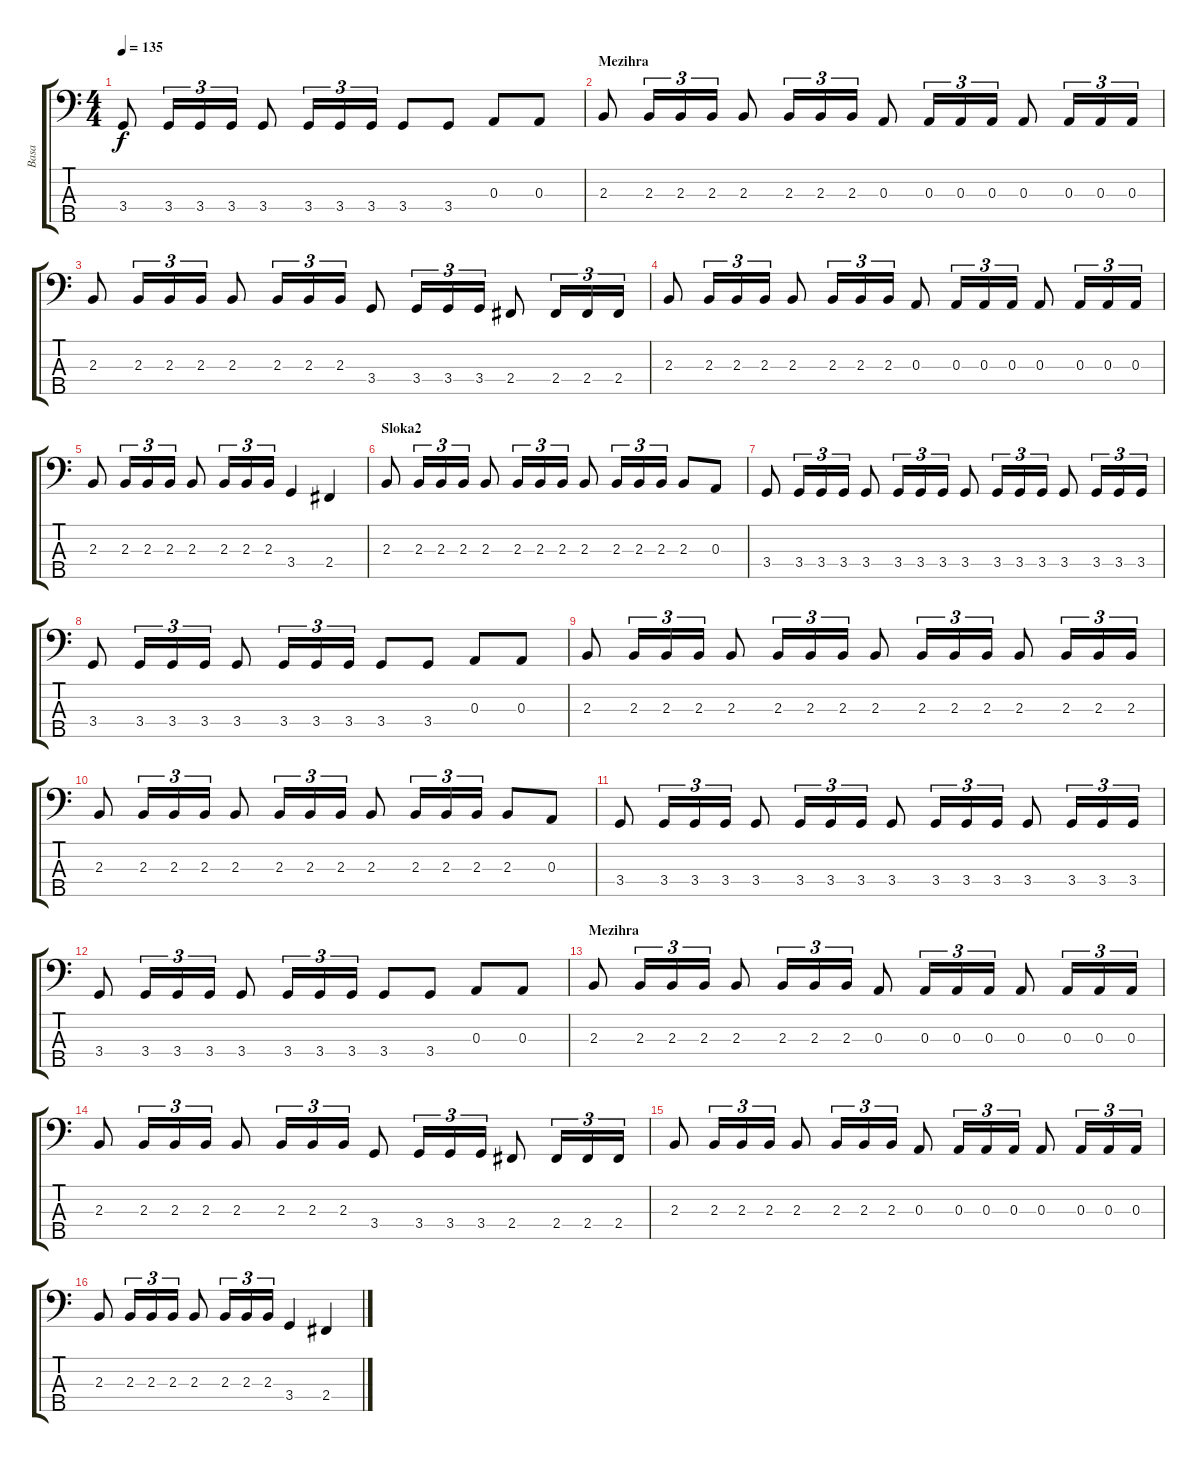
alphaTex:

\track ("Basa" "Basa") {instrument electricbassfinger}
\staff {score tabs}
\tuning (G2 D2 A1 E1 B0) {hide}
\ts (4 4)
\tempo 135
\clef f4
\ks c
3.4.8{dy f} 3.4.16{tu (3 2)} 3.4.16{tu (3 2)} 3.4.16{tu (3 2)} 3.4.8 3.4.16{tu (3 2)} 3.4.16{tu (3 2)} 3.4.16{tu (3 2)} 3.4.8 3.4.8 0.3.8 0.3.8 |
\section ("" "Mezihra")
2.3.8 2.3.16{tu (3 2)} 2.3.16{tu (3 2)} 2.3.16{tu (3 2)} 2.3.8 2.3.16{tu (3 2)} 2.3.16{tu (3 2)} 2.3.16{tu (3 2)} 0.3.8 0.3.16{tu (3 2)} 0.3.16{tu (3 2)} 0.3.16{tu (3 2)} 0.3.8 0.3.16{tu (3 2)} 0.3.16{tu (3 2)} 0.3.16{tu (3 2)} |
2.3.8 2.3.16{tu (3 2)} 2.3.16{tu (3 2)} 2.3.16{tu (3 2)} 2.3.8 2.3.16{tu (3 2)} 2.3.16{tu (3 2)} 2.3.16{tu (3 2)} 3.4.8 3.4.16{tu (3 2)} 3.4.16{tu (3 2)} 3.4.16{tu (3 2)} 2.4.8 2.4.16{tu (3 2)} 2.4.16{tu (3 2)} 2.4.16{tu (3 2)} |
2.3.8 2.3.16{tu (3 2)} 2.3.16{tu (3 2)} 2.3.16{tu (3 2)} 2.3.8 2.3.16{tu (3 2)} 2.3.16{tu (3 2)} 2.3.16{tu (3 2)} 0.3.8 0.3.16{tu (3 2)} 0.3.16{tu (3 2)} 0.3.16{tu (3 2)} 0.3.8 0.3.16{tu (3 2)} 0.3.16{tu (3 2)} 0.3.16{tu (3 2)} |
2.3.8 2.3.16{tu (3 2)} 2.3.16{tu (3 2)} 2.3.16{tu (3 2)} 2.3.8 2.3.16{tu (3 2)} 2.3.16{tu (3 2)} 2.3.16{tu (3 2)} 3.4.4 2.4.4 |
\section ("" "Sloka2")
2.3.8 2.3.16{tu (3 2)} 2.3.16{tu (3 2)} 2.3.16{tu (3 2)} 2.3.8 2.3.16{tu (3 2)} 2.3.16{tu (3 2)} 2.3.16{tu (3 2)} 2.3.8 2.3.16{tu (3 2)} 2.3.16{tu (3 2)} 2.3.16{tu (3 2)} 2.3.8 0.3.8 |
3.4.8 3.4.16{tu (3 2)} 3.4.16{tu (3 2)} 3.4.16{tu (3 2)} 3.4.8 3.4.16{tu (3 2)} 3.4.16{tu (3 2)} 3.4.16{tu (3 2)} 3.4.8 3.4.16{tu (3 2)} 3.4.16{tu (3 2)} 3.4.16{tu (3 2)} 3.4.8 3.4.16{tu (3 2)} 3.4.16{tu (3 2)} 3.4.16{tu (3 2)} |
3.4.8 3.4.16{tu (3 2)} 3.4.16{tu (3 2)} 3.4.16{tu (3 2)} 3.4.8 3.4.16{tu (3 2)} 3.4.16{tu (3 2)} 3.4.16{tu (3 2)} 3.4.8 3.4.8 0.3.8 0.3.8 |
2.3.8 2.3.16{tu (3 2)} 2.3.16{tu (3 2)} 2.3.16{tu (3 2)} 2.3.8 2.3.16{tu (3 2)} 2.3.16{tu (3 2)} 2.3.16{tu (3 2)} 2.3.8 2.3.16{tu (3 2)} 2.3.16{tu (3 2)} 2.3.16{tu (3 2)} 2.3.8 2.3.16{tu (3 2)} 2.3.16{tu (3 2)} 2.3.16{tu (3 2)} |
2.3.8 2.3.16{tu (3 2)} 2.3.16{tu (3 2)} 2.3.16{tu (3 2)} 2.3.8 2.3.16{tu (3 2)} 2.3.16{tu (3 2)} 2.3.16{tu (3 2)} 2.3.8 2.3.16{tu (3 2)} 2.3.16{tu (3 2)} 2.3.16{tu (3 2)} 2.3.8 0.3.8 |
3.4.8 3.4.16{tu (3 2)} 3.4.16{tu (3 2)} 3.4.16{tu (3 2)} 3.4.8 3.4.16{tu (3 2)} 3.4.16{tu (3 2)} 3.4.16{tu (3 2)} 3.4.8 3.4.16{tu (3 2)} 3.4.16{tu (3 2)} 3.4.16{tu (3 2)} 3.4.8 3.4.16{tu (3 2)} 3.4.16{tu (3 2)} 3.4.16{tu (3 2)} |
3.4.8 3.4.16{tu (3 2)} 3.4.16{tu (3 2)} 3.4.16{tu (3 2)} 3.4.8 3.4.16{tu (3 2)} 3.4.16{tu (3 2)} 3.4.16{tu (3 2)} 3.4.8 3.4.8 0.3.8 0.3.8 |
\section ("" "Mezihra")
2.3.8 2.3.16{tu (3 2)} 2.3.16{tu (3 2)} 2.3.16{tu (3 2)} 2.3.8 2.3.16{tu (3 2)} 2.3.16{tu (3 2)} 2.3.16{tu (3 2)} 0.3.8 0.3.16{tu (3 2)} 0.3.16{tu (3 2)} 0.3.16{tu (3 2)} 0.3.8 0.3.16{tu (3 2)} 0.3.16{tu (3 2)} 0.3.16{tu (3 2)} |
2.3.8 2.3.16{tu (3 2)} 2.3.16{tu (3 2)} 2.3.16{tu (3 2)} 2.3.8 2.3.16{tu (3 2)} 2.3.16{tu (3 2)} 2.3.16{tu (3 2)} 3.4.8 3.4.16{tu (3 2)} 3.4.16{tu (3 2)} 3.4.16{tu (3 2)} 2.4.8 2.4.16{tu (3 2)} 2.4.16{tu (3 2)} 2.4.16{tu (3 2)} |
2.3.8 2.3.16{tu (3 2)} 2.3.16{tu (3 2)} 2.3.16{tu (3 2)} 2.3.8 2.3.16{tu (3 2)} 2.3.16{tu (3 2)} 2.3.16{tu (3 2)} 0.3.8 0.3.16{tu (3 2)} 0.3.16{tu (3 2)} 0.3.16{tu (3 2)} 0.3.8 0.3.16{tu (3 2)} 0.3.16{tu (3 2)} 0.3.16{tu (3 2)} |
2.3.8 2.3.16{tu (3 2)} 2.3.16{tu (3 2)} 2.3.16{tu (3 2)} 2.3.8 2.3.16{tu (3 2)} 2.3.16{tu (3 2)} 2.3.16{tu (3 2)} 3.4.4 2.4.4
